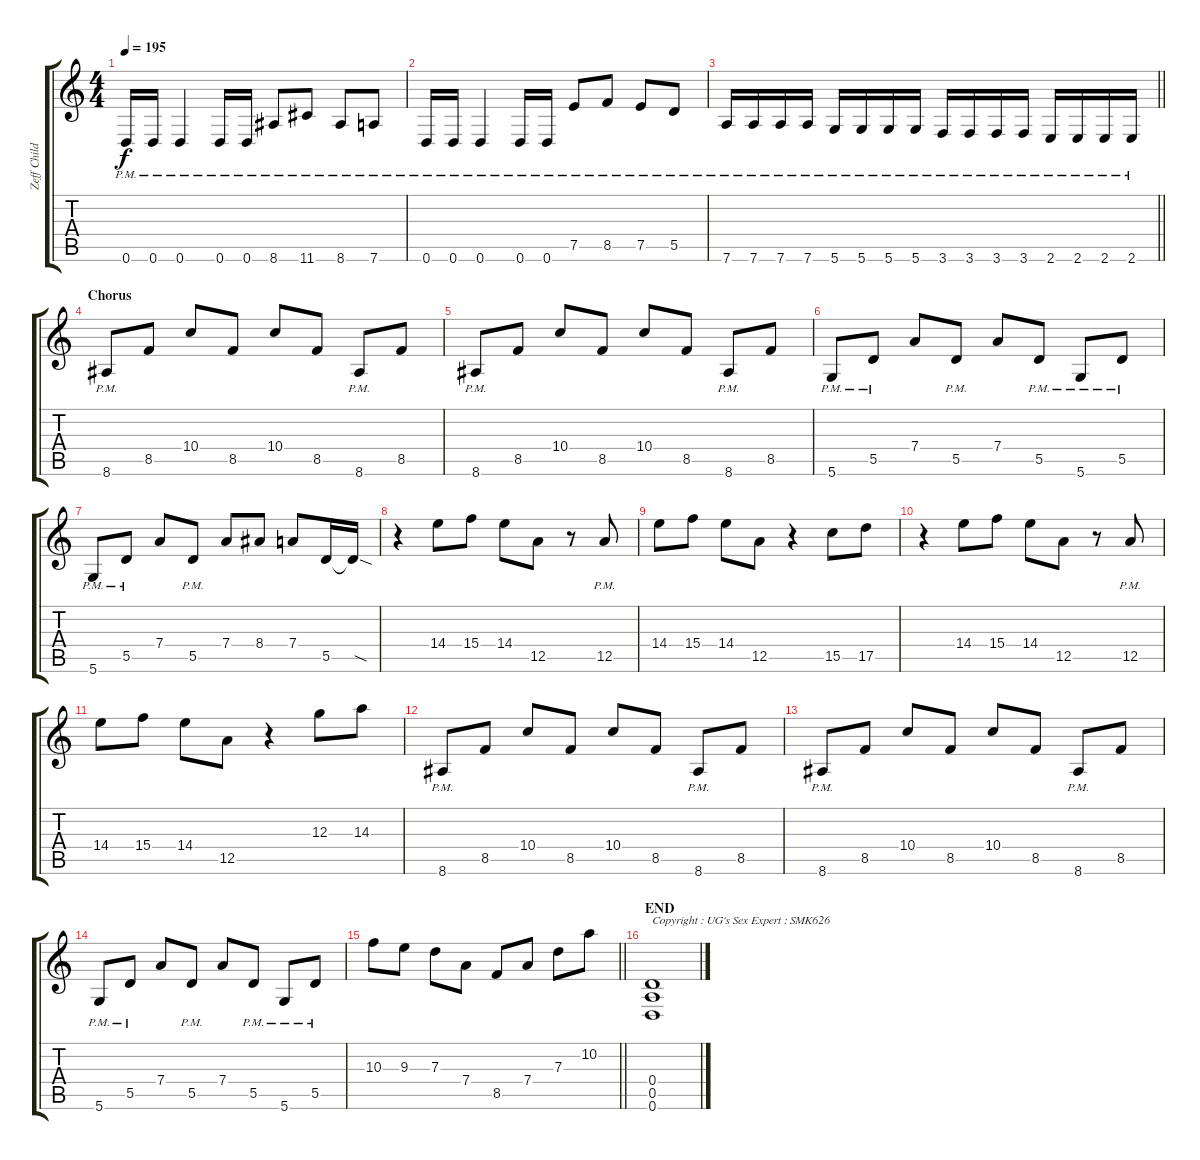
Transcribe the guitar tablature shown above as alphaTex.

\track ("Zeff Childress" "Zeff Child") {instrument distortionguitar}
\staff {score tabs}
\tuning (E4 B3 G3 D3 A2 D2) {hide}
\ts (4 4)
\tempo 195
\clef g2
\ks c
0.6{pm}.16{dy f} 0.6{pm}.16 0.6{pm}.4 0.6{pm}.16 0.6{pm}.16 8.6{pm}.8 11.6{pm}.8 8.6{pm}.8 7.6{pm}.8 |
0.6{pm}.16 0.6{pm}.16 0.6{pm}.4 0.6{pm}.16 0.6{pm}.16 7.5{pm}.8 8.5{pm}.8 7.5{pm}.8 5.5{pm}.8 |
\barLineRight lightlight
7.6{pm}.16 7.6{pm}.16 7.6{pm}.16 7.6{pm}.16 5.6{pm}.16 5.6{pm}.16 5.6{pm}.16 5.6{pm}.16 3.6{pm}.16 3.6{pm}.16 3.6{pm}.16 3.6{pm}.16 2.6{pm}.16 2.6{pm}.16 2.6{pm}.16 2.6{pm}.16 |
\section ("" "Chorus")
8.6{pm}.8 8.5.8 10.4.8 8.5.8 10.4.8 8.5.8 8.6{pm}.8 8.5.8 |
8.6{pm}.8 8.5.8 10.4.8 8.5.8 10.4.8 8.5.8 8.6{pm}.8 8.5.8 |
5.6{pm}.8 5.5{pm}.8 7.4.8 5.5{pm}.8 7.4.8 5.5{pm}.8 5.6{pm}.8 5.5{pm}.8 |
5.6{pm}.8 5.5{pm}.8 7.4.8 5.5{pm}.8 7.4.8 8.4.8 7.4.8 5.5.16 5.5{sod t}.16 |
r.4 14.4.8 15.4.8 14.4.8 12.5.8 r.8 12.5{pm}.8 |
14.4.8 15.4.8 14.4.8 12.5.8 r.4 15.5.8 17.5.8 |
r.4 14.4.8 15.4.8 14.4.8 12.5.8 r.8 12.5{pm}.8 |
14.4.8 15.4.8 14.4.8 12.5.8 r.4 12.3.8 14.3.8 |
8.6{pm}.8 8.5.8 10.4.8 8.5.8 10.4.8 8.5.8 8.6{pm}.8 8.5.8 |
8.6{pm}.8 8.5.8 10.4.8 8.5.8 10.4.8 8.5.8 8.6{pm}.8 8.5.8 |
5.6{pm}.8 5.5{pm}.8 7.4.8 5.5{pm}.8 7.4.8 5.5{pm}.8 5.6{pm}.8 5.5{pm}.8 |
\barLineRight lightlight
10.3.8 9.3.8 7.3.8 7.4.8 8.5.8 7.4.8 7.3.8 10.2.8 |
\section ("" "END")
(0.4 0.5 0.6).1{txt "Copyright : UG's Sex Expert : SMK626"}
